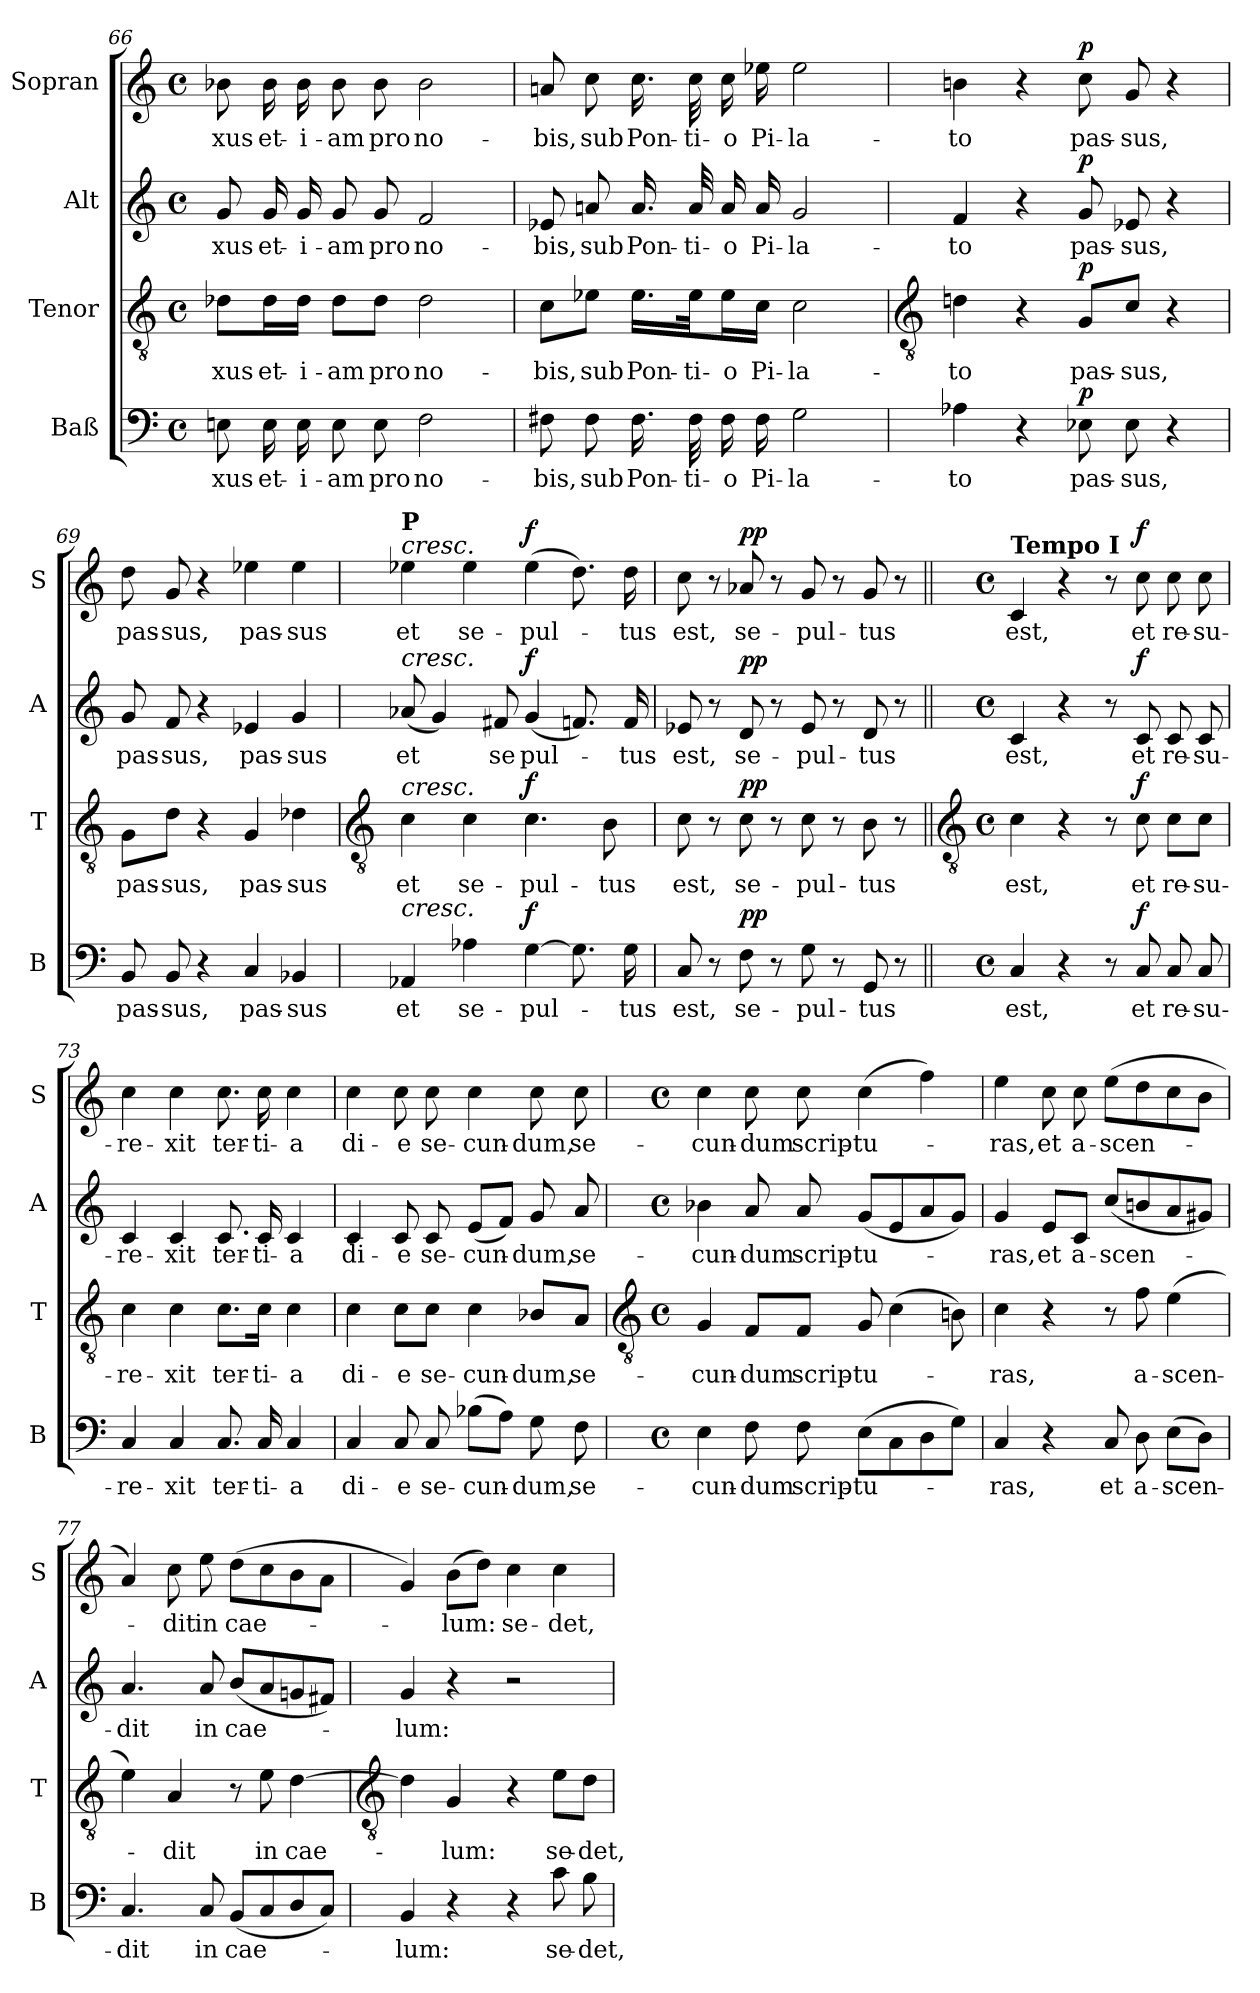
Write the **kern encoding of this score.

**kern	**text	**dynam	**kern	**text	**dynam	**kern	**text	**dynam	**kern	**text	**dynam
*part4	*part4	*part4	*part3	*part3	*part3	*part2	*part2	*part2	*part1	*part1	*part1
*staff4	*staff4	*staff4	*staff3	*staff3	*staff3	*staff2	*staff2	*staff2	*staff1	*staff1	*staff1
*I"Baß	*	*	*I"Tenor	*	*	*I"Alt	*	*	*I"Sopran	*	*
*I'B	*	*	*I'T	*	*	*I'A	*	*	*I'S	*	*
!!LO:LB:g=z
*clefF4	*	*	*clefGv2	*	*	*clefG2	*	*	*clefG2	*	*
*k[]	*	*	*k[]	*	*	*k[]	*	*	*k[]	*	*
*C:	*	*	*C:	*	*	*C:	*	*	*C:	*	*
*M4/4	*	*	*M4/4	*	*	*M4/4	*	*	*M4/4	*	*
*met(c)	*	*	*met(c)	*	*	*met(c)	*	*	*met(c)	*	*
=66	=66	=66	=66	=66	=66	=66	=66	=66	=66	=66	=66
!	!LO:LY:b	!	!	!LO:LY:b	!	!	!LO:LY:b	!	!	!LO:LY:b	!
8En	-xus	.	8d-X\L	-xus	.	8g	-xus	.	8b-X	-xus	.
!	!LO:LY:b	!	!	!LO:LY:b	!	!	!LO:LY:b	!	!	!LO:LY:b	!
16E	et-	.	16d-\L	et-	.	16g	et-	.	16b-	et-	.
!	!LO:LY:b	!	!	!LO:LY:b	!	!	!LO:LY:b	!	!	!LO:LY:b	!
16E	-i-	.	16d-\JJ	-i-	.	16g	-i-	.	16b-	-i-	.
!	!LO:LY:b	!	!	!LO:LY:b	!	!	!LO:LY:b	!	!	!LO:LY:b	!
8E	-am	.	8d-\L	-am	.	8g	-am	.	8b-	-am	.
!	!LO:LY:b	!	!	!LO:LY:b	!	!	!LO:LY:b	!	!	!LO:LY:b	!
8E	pro	.	8d-\J	pro	.	8g	pro	.	8b-	pro	.
!	!LO:LY:b	!	!	!LO:LY:b	!	!	!LO:LY:b	!	!	!LO:LY:b	!
2F	no-	.	2d-	no-	.	2f	no-	.	2b-	no-	.
=67	=67	=67	=67	=67	=67	=67	=67	=67	=67	=67	=67
!	!LO:LY:b	!	!	!LO:LY:b	!	!	!LO:LY:b	!	!	!LO:LY:b	!
8F#X	-bis,	.	8c\L	-bis,	.	8e-X	-bis,	.	8an	-bis,	.
!	!LO:LY:b	!	!	!LO:LY:b	!	!	!LO:LY:b	!	!	!LO:LY:b	!
8F#	sub	.	8e-X\J	sub	.	8an	sub	.	8cc	sub	.
!	!LO:LY:b	!	!	!LO:LY:b	!	!	!LO:LY:b	!	!	!LO:LY:b	!
16.F#	Pon-	.	16.e-\LL	Pon-	.	16.a	Pon-	.	16.cc	Pon-	.
!	!LO:LY:b	!	!	!LO:LY:b	!	!	!LO:LY:b	!	!	!LO:LY:b	!
32F#	-ti-	.	32e-\Jk	-ti-	.	32a	-ti-	.	32cc	-ti-	.
!	!LO:LY:b	!	!	!LO:LY:b	!	!	!LO:LY:b	!	!	!LO:LY:b	!
16F#	-o	.	16e-\L	-o	.	16a	-o	.	16cc	-o	.
!	!LO:LY:b	!	!	!LO:LY:b	!	!	!LO:LY:b	!	!	!LO:LY:b	!
16F#	Pi-	.	16c\JJ	Pi-	.	16a	Pi-	.	16ee-X	Pi-	.
!	!LO:LY:b	!	!	!LO:LY:b	!	!	!LO:LY:b	!	!	!LO:LY:b	!
2G	-la-	.	2c	-la-	.	2g	-la-	.	2ee-	-la-	.
!!LO:LB:g=z
=68	=68	=68	=68	=68	=68	=68	=68	=68	=68	=68	=68
*	*	*	*clefGv2	*	*	*	*	*	*	*	*
!	!LO:LY:b	!	!	!LO:LY:b	!	!	!LO:LY:b	!	!	!LO:LY:b	!
4A-X	to	.	4dn	to	.	4f	to	.	4bn	to	.
4r	.	.	4r	.	.	4r	.	.	4r	.	.
!	!LO:LY:b	!LO:DY:a	!	!LO:LY:b	!LO:DY:a	!	!LO:LY:b	!LO:DY:a	!	!LO:LY:b	!LO:DY:a
8E-X	pas-	p	8G/L	pas-	p	8g	pas-	p	8cc	pas-	p
!	!LO:LY:b	!	!	!LO:LY:b	!	!	!LO:LY:b	!	!	!LO:LY:b	!
8E-	-sus,	.	8c/J	-sus,	.	8e-X	-sus,	.	8g	-sus,	.
4r	.	.	4r	.	.	4r	.	.	4r	.	.
=69	=69	=69	=69	=69	=69	=69	=69	=69	=69	=69	=69
!	!LO:LY:b	!	!	!LO:LY:b	!	!	!LO:LY:b	!	!	!LO:LY:b	!
8BB	pas-	.	8G\L	pas-	.	8g	pas-	.	8dd	pas-	.
!	!LO:LY:b	!	!	!LO:LY:b	!	!	!LO:LY:b	!	!	!LO:LY:b	!
8BB	-sus,	.	8d\J	-sus,	.	8f	-sus,	.	8g	-sus,	.
4r	.	.	4r	.	.	4r	.	.	4r	.	.
!	!LO:LY:b	!	!	!LO:LY:b	!	!	!LO:LY:b	!	!	!LO:LY:b	!
4C	pas-	.	4G	pas-	.	4e-X	pas-	.	4ee-X	pas-	.
!	!LO:LY:b	!	!	!LO:LY:b	!	!	!LO:LY:b	!	!	!LO:LY:b	!
4BB-X	-sus	.	4d-X	-sus	.	4g	-sus	.	4ee-	-sus	.
!!LO:LB:g=z
=70	=70	=70	=70	=70	=70	=70	=70	=70	=70	=70	=70
*	*	*	*clefGv2	*	*	*	*	*	*	*	*
!	!	!	!	!	!	!	!	!	!LO:TX:a:i:t=cresc.	!	!
!	!	!	!	!	!	!	!	!	!LO:TX:a:B:t=P	!	!
!	!	!	!	!	!	!LO:TX:a:i:t=cresc.	!	!	!	!	!
!	!	!	!LO:TX:a:i:t=cresc.	!	!	!	!	!	!	!	!
!LO:TX:a:i:t=cresc.	!	!	!	!	!	!	!	!	!	!	!
!	!LO:LY:b	!	!	!LO:LY:b	!	!	!LO:LY:b	!	!	!LO:LY:b	!
4AA-X	et	.	4c\	et	.	(<8a-X	et	.	4ee-X	et	.
.	.	.	.	.	.	4g)	.	.	.	.	.
!	!LO:LY:b	!	!	!LO:LY:b	!	!	!	!	!	!LO:LY:b	!
4A-X\	se-	.	4c\	se-	.	.	.	.	4ee-	se-	.
!	!	!	!	!	!	!	!LO:LY:b	!	!	!	!
.	.	.	.	.	.	8f#X	se	.	.	.	.
!	!LO:LY:b	!LO:DY:a	!	!LO:LY:b	!LO:DY:b	!	!LO:LY:b	!LO:DY:b	!	!LO:LY:b	!LO:DY:a
[4G\	-pul-	f	4.c\	-pul-	f	(<4g	pul-	f	(>4ee-	-pul-	f
8.G]	.	.	.	.	.	8.fn)	.	.	8.dd)	.	.
!	!	!	!	!LO:LY:b	!	!	!	!	!	!	!
.	.	.	8B\	-tus	.	.	.	.	.	.	.
!	!LO:LY:b	!	!	!	!	!	!LO:LY:b	!	!	!LO:LY:b	!
16G\	-tus	.	.	.	.	16f	-tus	.	16dd	-tus	.
=71	=71	=71	=71	=71	=71	=71	=71	=71	=71	=71	=71
!	!LO:LY:b	!	!	!LO:LY:b	!	!	!LO:LY:b	!	!	!LO:LY:b	!
8C	est,	.	8c\	est,	.	8e-X	est,	.	8cc	est,	.
8r	.	.	8r	.	.	8r	.	.	8r	.	.
!	!LO:LY:b	!LO:DY:a	!	!LO:LY:b	!LO:DY:a	!	!LO:LY:b	!LO:DY:a	!	!LO:LY:b	!LO:DY:a
8F	se-	pp	8c	se-	pp	8d	se-	pp	8a-X	se-	pp
8r	.	.	8r	.	.	8r	.	.	8r	.	.
!	!LO:LY:b	!	!	!LO:LY:b	!	!	!LO:LY:b	!	!	!LO:LY:b	!
8G	-pul-	.	8c	-pul-	.	8e-	-pul-	.	8g	-pul-	.
8r	.	.	8r	.	.	8r	.	.	8r	.	.
!	!LO:LY:b	!	!	!LO:LY:b	!	!	!LO:LY:b	!	!	!LO:LY:b	!
8GG	-tus	.	8B	-tus	.	8d	-tus	.	8g	-tus	.
8r	.	.	8r	.	.	8r	.	.	8r	.	.
!!LO:LB:g=z
=72||	=72||	=72||	=72||	=72||	=72||	=72||	=72||	=72||	=72||	=72||	=72||
*	*	*	*clefGv2	*	*	*	*	*	*	*	*
*M4/4	*	*	*M4/4	*	*	*M4/4	*	*	*M4/4	*	*
*met(c)	*	*	*met(c)	*	*	*met(c)	*	*	*met(c)	*	*
!	!	!	!	!	!	!	!	!	!LO:TX:a:B:t=Tempo I	!	!
!	!LO:LY:b	!	!	!LO:LY:b	!	!	!LO:LY:b	!	!	!LO:LY:b	!
4C	est,	.	4c	est,	.	4c	est,	.	4c	est,	.
4r	.	.	4r	.	.	4r	.	.	4r	.	.
8r	.	.	8r	.	.	8r	.	.	8r	.	.
!	!LO:LY:b	!LO:DY:b	!	!LO:LY:b	!LO:DY:b	!	!LO:LY:b	!LO:DY:b	!	!LO:LY:b	!LO:DY:b
8C	et	f	8c\	et	f	8c	et	f	8cc	et	f
!	!LO:LY:b	!	!	!LO:LY:b	!	!	!LO:LY:b	!	!	!LO:LY:b	!
8C	re-	.	8c\L	re-	.	8c	re-	.	8cc	re-	.
!	!LO:LY:b	!	!	!LO:LY:b	!	!	!LO:LY:b	!	!	!LO:LY:b	!
8C	-su-	.	8c\J	-su-	.	8c	-su-	.	8cc	-su-	.
=73	=73	=73	=73	=73	=73	=73	=73	=73	=73	=73	=73
!	!LO:LY:b	!	!	!LO:LY:b	!	!	!LO:LY:b	!	!	!LO:LY:b	!
4C	-re-	.	4c\	-re-	.	4c	-re-	.	4cc	-re-	.
!	!LO:LY:b	!	!	!LO:LY:b	!	!	!LO:LY:b	!	!	!LO:LY:b	!
4C	-xit	.	4c\	-xit	.	4c	-xit	.	4cc	-xit	.
!	!LO:LY:b	!	!	!LO:LY:b	!	!	!LO:LY:b	!	!	!LO:LY:b	!
8.C	ter-	.	8.c\L	ter-	.	8.c	ter-	.	8.cc	ter-	.
!	!LO:LY:b	!	!	!LO:LY:b	!	!	!LO:LY:b	!	!	!LO:LY:b	!
16C	-ti-	.	16c\Jk	-ti-	.	16c	-ti-	.	16cc	-ti-	.
!	!LO:LY:b	!	!	!LO:LY:b	!	!	!LO:LY:b	!	!	!LO:LY:b	!
4C	-a	.	4c\	-a	.	4c	-a	.	4cc	-a	.
=74	=74	=74	=74	=74	=74	=74	=74	=74	=74	=74	=74
!	!LO:LY:b	!	!	!LO:LY:b	!	!	!LO:LY:b	!	!	!LO:LY:b	!
4C	di-	.	4c\	di-	.	4c	di-	.	4cc	di-	.
!	!LO:LY:b	!	!	!LO:LY:b	!	!	!LO:LY:b	!	!	!LO:LY:b	!
8C	-e	.	8c\L	-e	.	8c	-e	.	8cc	-e	.
!	!LO:LY:b	!	!	!LO:LY:b	!	!	!LO:LY:b	!	!	!LO:LY:b	!
8C	se-	.	8c\J	se-	.	8c	se-	.	8cc	se-	.
!	!LO:LY:b	!	!	!LO:LY:b	!	!	!LO:LY:b	!	!	!LO:LY:b	!
(>8B-XL	-cun-	.	4c\	-cun-	.	(<8eL	-cun-	.	4cc	-cun-	.
8AJ)	.	.	.	.	.	8fJ)	.	.	.	.	.
!	!LO:LY:b	!	!	!LO:LY:b	!	!	!LO:LY:b	!	!	!LO:LY:b	!
8G	-dum,	.	8B-X/L	-dum,	.	8g	-dum,	.	8cc	-dum,	.
!	!LO:LY:b	!	!	!LO:LY:b	!	!	!LO:LY:b	!	!	!LO:LY:b	!
8F	se-	.	8A/J	se-	.	8a	se-	.	8cc	se-	.
!!LO:LB:g=z
=75	=75	=75	=75	=75	=75	=75	=75	=75	=75	=75	=75
*	*	*	*clefGv2	*	*	*	*	*	*	*	*
*M4/4	*	*	*M4/4	*	*	*M4/4	*	*	*M4/4	*	*
*met(c)	*	*	*met(c)	*	*	*met(c)	*	*	*met(c)	*	*
!	!LO:LY:b	!	!	!LO:LY:b	!	!	!LO:LY:b	!	!	!LO:LY:b	!
4E	-cun-	.	4G	-cun-	.	4b-X	-cun-	.	4cc	-cun-	.
!	!LO:LY:b	!	!	!LO:LY:b	!	!	!LO:LY:b	!	!	!LO:LY:b	!
8F	-dum	.	8F/L	-dum	.	8a	-dum	.	8cc	-dum	.
!	!LO:LY:b	!	!	!LO:LY:b	!	!	!LO:LY:b	!	!	!LO:LY:b	!
8F	scrip-	.	8F/J	scrip-	.	8a	scrip-	.	8cc	scrip-	.
!	!LO:LY:b	!	!	!LO:LY:b	!	!	!LO:LY:b	!	!	!LO:LY:b	!
(>8EL	-tu-	.	8G	-tu-	.	(<8gL	-tu-	.	(>4cc	-tu-	.
8C	.	.	(>4c	.	.	8e	.	.	.	.	.
8D	.	.	.	.	.	8a	.	.	4ff)	.	.
8GJ)	.	.	8Bn)	.	.	8gJ)	.	.	.	.	.
=76	=76	=76	=76	=76	=76	=76	=76	=76	=76	=76	=76
!	!LO:LY:b	!	!	!LO:LY:b	!	!	!LO:LY:b	!	!	!LO:LY:b	!
4C	-ras,	.	4c	-ras,	.	4g	-ras,	.	4ee	-ras,	.
!	!	!	!	!	!	!	!LO:LY:b	!	!	!LO:LY:b	!
4r	.	.	4r	.	.	8eL	et	.	8cc	et	.
!	!	!	!	!	!	!	!LO:LY:b	!	!	!LO:LY:b	!
.	.	.	.	.	.	8cJ	a-	.	8cc	a-	.
!	!LO:LY:b	!	!	!	!	!	!LO:LY:b	!	!	!LO:LY:b	!
8C	et	.	8r	.	.	(<8ccL	-scen-	.	(>8eeL	-scen-	.
!	!LO:LY:b	!	!	!LO:LY:b	!	!	!	!	!	!	!
8D	a-	.	8f	a-	.	8bn	.	.	8dd	.	.
!	!LO:LY:b	!	!	!LO:LY:b	!	!	!	!	!	!	!
(>8EL	-scen-	.	(>4e	-scen-	.	8a	.	.	8cc	.	.
8DJ)	.	.	.	.	.	8g#XJ)	.	.	8bJ	.	.
=77	=77	=77	=77	=77	=77	=77	=77	=77	=77	=77	=77
!	!LO:LY:b	!	!	!	!	!	!LO:LY:b	!	!	!	!
4.C	-dit	.	4e)	.	.	4.a	-dit	.	4a)	.	.
!	!	!	!	!LO:LY:b	!	!	!	!	!	!LO:LY:b	!
.	.	.	4A	-dit	.	.	.	.	8cc	-dit	.
!	!LO:LY:b	!	!	!	!	!	!LO:LY:b	!	!	!LO:LY:b	!
8C	in	.	.	.	.	8a	in	.	8ee	in	.
!	!LO:LY:b	!	!	!	!	!	!LO:LY:b	!	!	!LO:LY:b	!
(<8BBL	cae-	.	8r	.	.	(<8bL	cae-	.	(>8ddL	cae-	.
!	!	!	!	!LO:LY:b	!	!	!	!	!	!	!
8C	.	.	8e	in	.	8a	.	.	8cc	.	.
!	!	!	!	!LO:LY:b	!	!	!	!	!	!	!
8D	.	.	[4d	cae-	.	8gn	.	.	8b	.	.
8CJ)	.	.	.	.	.	8f#XJ)	.	.	8aJ	.	.
!!LO:LB:g=z
=78	=78	=78	=78	=78	=78	=78	=78	=78	=78	=78	=78
*	*	*	*clefGv2	*	*	*	*	*	*	*	*
!	!LO:LY:b	!	!	!	!	!	!LO:LY:b	!	!	!	!
4BB	-lum:	.	4d]	.	.	4g	-lum:	.	4g)	.	.
!	!	!	!	!LO:LY:b	!	!	!	!	!	!LO:LY:b	!
4r	.	.	4G	-lum:	.	4r	.	.	(>8bL	-lum:	.
.	.	.	.	.	.	.	.	.	8ddJ)	.	.
!	!	!	!	!	!	!	!	!	!	!LO:LY:b	!
4r	.	.	4r	.	.	2r	.	.	4cc	se-	.
!	!LO:LY:b	!	!	!LO:LY:b	!	!	!	!	!	!LO:LY:b	!
8c	se-	.	8e\L	se-	.	.	.	.	4cc	-det,	.
!	!LO:LY:b	!	!	!LO:LY:b	!	!	!	!	!	!	!
8B	-det,	.	8d\J	-det,	.	.	.	.	.	.	.
=	=	=	=	=	=	=	=	=	=	=	=
*-	*-	*-	*-	*-	*-	*-	*-	*-	*-	*-	*-
